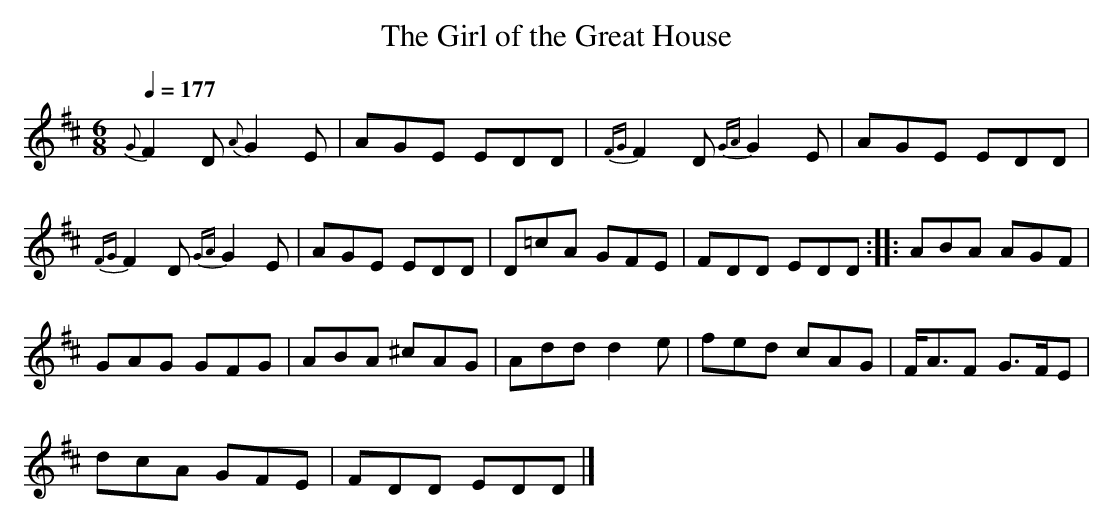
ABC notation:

X:1
T: The Girl of the Great House
M: 6/8
L: 1/8
Q: 1/4=177
K: D % 2 sharps
V: 1
{G}F2D {A}G2E | AGE EDD | {FG}F2D {GA}G2E | AGE EDD |
{FG}F2D {GA}G2E | AGE EDD | D=cA GFE | FDD EDD :: ABA AGF |
GAG GFG | ABA ^cAG | Add d2e | fed cAG | F<AF G>FE |
dcA GFE | FDD EDD |]
